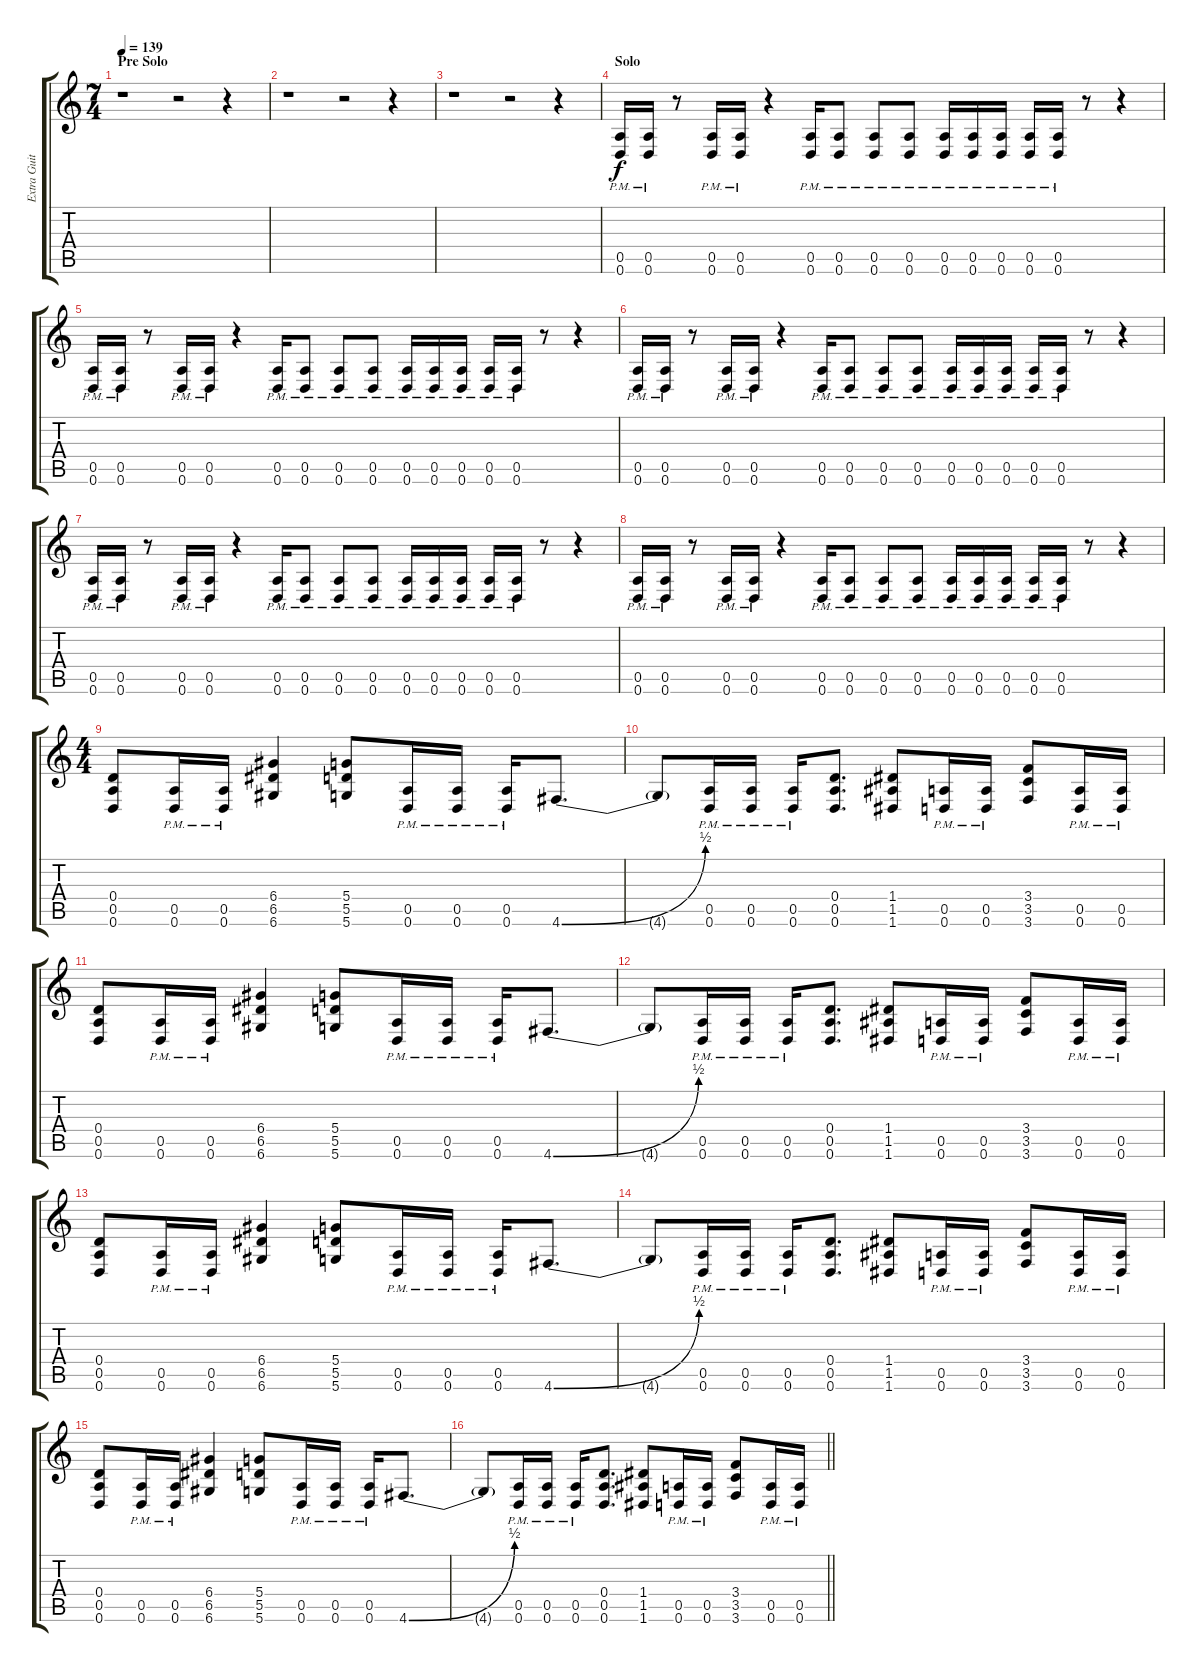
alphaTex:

\track ("Extra Guitar" "Extra Guit") {instrument overdrivenguitar}
\staff {score tabs}
\tuning (E4 B3 G3 D3 A2 D2) {hide}
\ts (7 4)
\section ("" "Pre Solo")
\tempo 139
\clef g2
\ks c
r.1{dy f} r.2 r.4 |
r.1 r.2 r.4 |
r.1 r.2 r.4 |
\section ("" "Solo")
(0.5{pm} 0.6{pm}).16{balance 3} (0.5{pm} 0.6{pm}).16 r.8 (0.5{pm} 0.6{pm}).16 (0.5{pm} 0.6{pm}).16 r.4 (0.5{pm} 0.6{pm}).16 (0.5{pm} 0.6{pm}).8 (0.5{pm} 0.6{pm}).8 (0.5{pm} 0.6{pm}).8 (0.5{pm} 0.6{pm}).16 (0.5{pm} 0.6{pm}).16 (0.5{pm} 0.6{pm}).16 (0.5{pm} 0.6{pm}).16 (0.5{pm} 0.6{pm}).16 r.8 r.4 |
(0.5{pm} 0.6{pm}).16 (0.5{pm} 0.6{pm}).16 r.8 (0.5{pm} 0.6{pm}).16 (0.5{pm} 0.6{pm}).16 r.4 (0.5{pm} 0.6{pm}).16 (0.5{pm} 0.6{pm}).8 (0.5{pm} 0.6{pm}).8 (0.5{pm} 0.6{pm}).8 (0.5{pm} 0.6{pm}).16 (0.5{pm} 0.6{pm}).16 (0.5{pm} 0.6{pm}).16 (0.5{pm} 0.6{pm}).16 (0.5{pm} 0.6{pm}).16 r.8 r.4 |
(0.5{pm} 0.6{pm}).16 (0.5{pm} 0.6{pm}).16 r.8 (0.5{pm} 0.6{pm}).16 (0.5{pm} 0.6{pm}).16 r.4 (0.5{pm} 0.6{pm}).16 (0.5{pm} 0.6{pm}).8 (0.5{pm} 0.6{pm}).8 (0.5{pm} 0.6{pm}).8 (0.5{pm} 0.6{pm}).16 (0.5{pm} 0.6{pm}).16 (0.5{pm} 0.6{pm}).16 (0.5{pm} 0.6{pm}).16 (0.5{pm} 0.6{pm}).16 r.8 r.4 |
(0.5{pm} 0.6{pm}).16 (0.5{pm} 0.6{pm}).16 r.8 (0.5{pm} 0.6{pm}).16 (0.5{pm} 0.6{pm}).16 r.4 (0.5{pm} 0.6{pm}).16 (0.5{pm} 0.6{pm}).8 (0.5{pm} 0.6{pm}).8 (0.5{pm} 0.6{pm}).8 (0.5{pm} 0.6{pm}).16 (0.5{pm} 0.6{pm}).16 (0.5{pm} 0.6{pm}).16 (0.5{pm} 0.6{pm}).16 (0.5{pm} 0.6{pm}).16 r.8 r.4 |
(0.5{pm} 0.6{pm}).16 (0.5{pm} 0.6{pm}).16 r.8 (0.5{pm} 0.6{pm}).16 (0.5{pm} 0.6{pm}).16 r.4 (0.5{pm} 0.6{pm}).16 (0.5{pm} 0.6{pm}).8 (0.5{pm} 0.6{pm}).8 (0.5{pm} 0.6{pm}).8 (0.5{pm} 0.6{pm}).16 (0.5{pm} 0.6{pm}).16 (0.5{pm} 0.6{pm}).16 (0.5{pm} 0.6{pm}).16 (0.5{pm} 0.6{pm}).16 r.8 r.4 |
\ts (4 4)
(0.4 0.5 0.6).8 (0.5{pm} 0.6{pm}).16 (0.5{pm} 0.6{pm}).16 (6.4 6.5 6.6).4 (5.4 5.5 5.6).8 (0.5{pm} 0.6{pm}).16 (0.5{pm} 0.6{pm}).16 (0.5{pm} 0.6{pm}).16 4.6{be (bend 0 0 60 2)}.8{d} |
4.6{t}.8 (0.5{pm} 0.6{pm}).16 (0.5{pm} 0.6{pm}).16 (0.5{pm} 0.6{pm}).16 (0.4 0.5 0.6).8{d} (1.4 1.5 1.6).8 (0.5{pm} 0.6{pm}).16 (0.5{pm} 0.6{pm}).16 (3.4 3.5 3.6).8 (0.5{pm} 0.6{pm}).16 (0.5{pm} 0.6{pm}).16 |
(0.4 0.5 0.6).8 (0.5{pm} 0.6{pm}).16 (0.5{pm} 0.6{pm}).16 (6.4 6.5 6.6).4 (5.4 5.5 5.6).8 (0.5{pm} 0.6{pm}).16 (0.5{pm} 0.6{pm}).16 (0.5{pm} 0.6{pm}).16 4.6{be (bend 0 0 60 2)}.8{d} |
4.6{t}.8 (0.5{pm} 0.6{pm}).16 (0.5{pm} 0.6{pm}).16 (0.5{pm} 0.6{pm}).16 (0.4 0.5 0.6).8{d} (1.4 1.5 1.6).8 (0.5{pm} 0.6{pm}).16 (0.5{pm} 0.6{pm}).16 (3.4 3.5 3.6).8 (0.5{pm} 0.6{pm}).16 (0.5{pm} 0.6{pm}).16 |
(0.4 0.5 0.6).8 (0.5{pm} 0.6{pm}).16 (0.5{pm} 0.6{pm}).16 (6.4 6.5 6.6).4 (5.4 5.5 5.6).8 (0.5{pm} 0.6{pm}).16 (0.5{pm} 0.6{pm}).16 (0.5{pm} 0.6{pm}).16 4.6{be (bend 0 0 60 2)}.8{d} |
4.6{t}.8 (0.5{pm} 0.6{pm}).16 (0.5{pm} 0.6{pm}).16 (0.5{pm} 0.6{pm}).16 (0.4 0.5 0.6).8{d} (1.4 1.5 1.6).8 (0.5{pm} 0.6{pm}).16 (0.5{pm} 0.6{pm}).16 (3.4 3.5 3.6).8 (0.5{pm} 0.6{pm}).16 (0.5{pm} 0.6{pm}).16 |
(0.4 0.5 0.6).8 (0.5{pm} 0.6{pm}).16 (0.5{pm} 0.6{pm}).16 (6.4 6.5 6.6).4 (5.4 5.5 5.6).8 (0.5{pm} 0.6{pm}).16 (0.5{pm} 0.6{pm}).16 (0.5{pm} 0.6{pm}).16 4.6{be (bend 0 0 60 2)}.8{d} |
\barLineRight lightlight
4.6{t}.8 (0.5{pm} 0.6{pm}).16 (0.5{pm} 0.6{pm}).16 (0.5{pm} 0.6{pm}).16 (0.4 0.5 0.6).8{d} (1.4 1.5 1.6).8 (0.5{pm} 0.6{pm}).16 (0.5{pm} 0.6{pm}).16 (3.4 3.5 3.6).8 (0.5{pm} 0.6{pm}).16 (0.5{pm} 0.6{pm}).16
